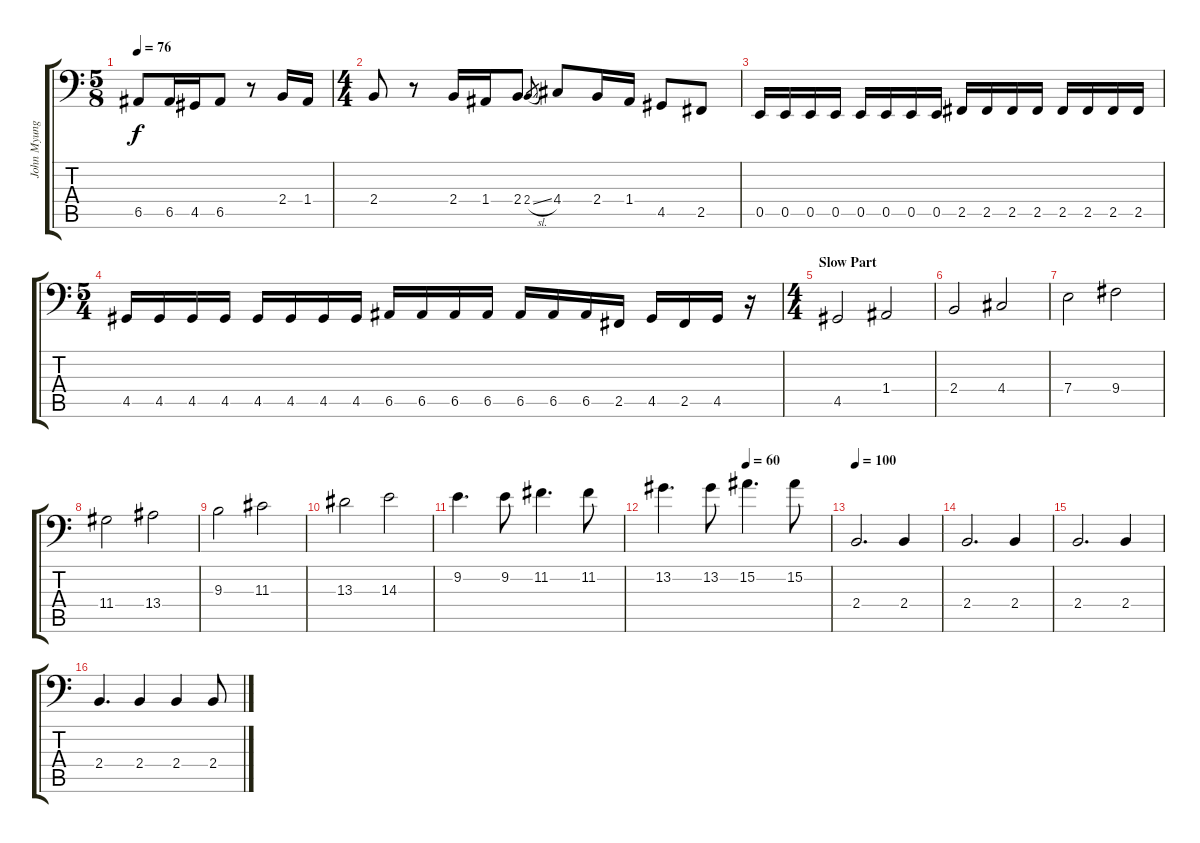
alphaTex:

\track ("John Myung (Bass)" "John Myung") {instrument electricbassfinger}
\staff {score tabs}
\tuning (C3 G2 D2 A1 E1 B0) {hide}
\ts (5 8)
\tempo 76
\clef f4
\ks c
6.5.8{dy f} 6.5.16 4.5.16 6.5.8 r.8 2.4.16 1.4.16 |
\ts (4 4)
2.4.8 r.8 2.4.16 1.4.16 2.4.8 2.4{sl}.8{gr} 4.4.8 2.4.16 1.4.16 4.5.8 2.5.8 |
0.5.16 0.5.16 0.5.16 0.5.16 0.5.16 0.5.16 0.5.16 0.5.16 2.5.16 2.5.16 2.5.16 2.5.16 2.5.16 2.5.16 2.5.16 2.5.16 |
\ts (5 4)
4.5.16 4.5.16 4.5.16 4.5.16 4.5.16 4.5.16 4.5.16 4.5.16 6.5.16 6.5.16 6.5.16 6.5.16 6.5.16 6.5.16 6.5.16 2.5.16 4.5.16 2.5.16 4.5.16 r.16 |
\ts (4 4)
\section ("" "Slow Part")
4.5.2 1.4.2 |
2.4.2 4.4.2 |
7.4.2 9.4.2 |
11.4.2 13.4.2 |
9.3.2 11.3.2 |
13.3.2 14.3.2 |
9.2.4{d} 9.2.8 11.2.4{d} 11.2.8 |
\tempo (60 0.5)
13.2.4{d} 13.2.8 15.2.4{d} 15.2.8 |
\tempo 100
2.4.2{d} 2.4.4 |
2.4.2{d} 2.4.4 |
2.4.2{d} 2.4.4 |
2.4.4{d} 2.4.4 2.4.4 2.4.8
